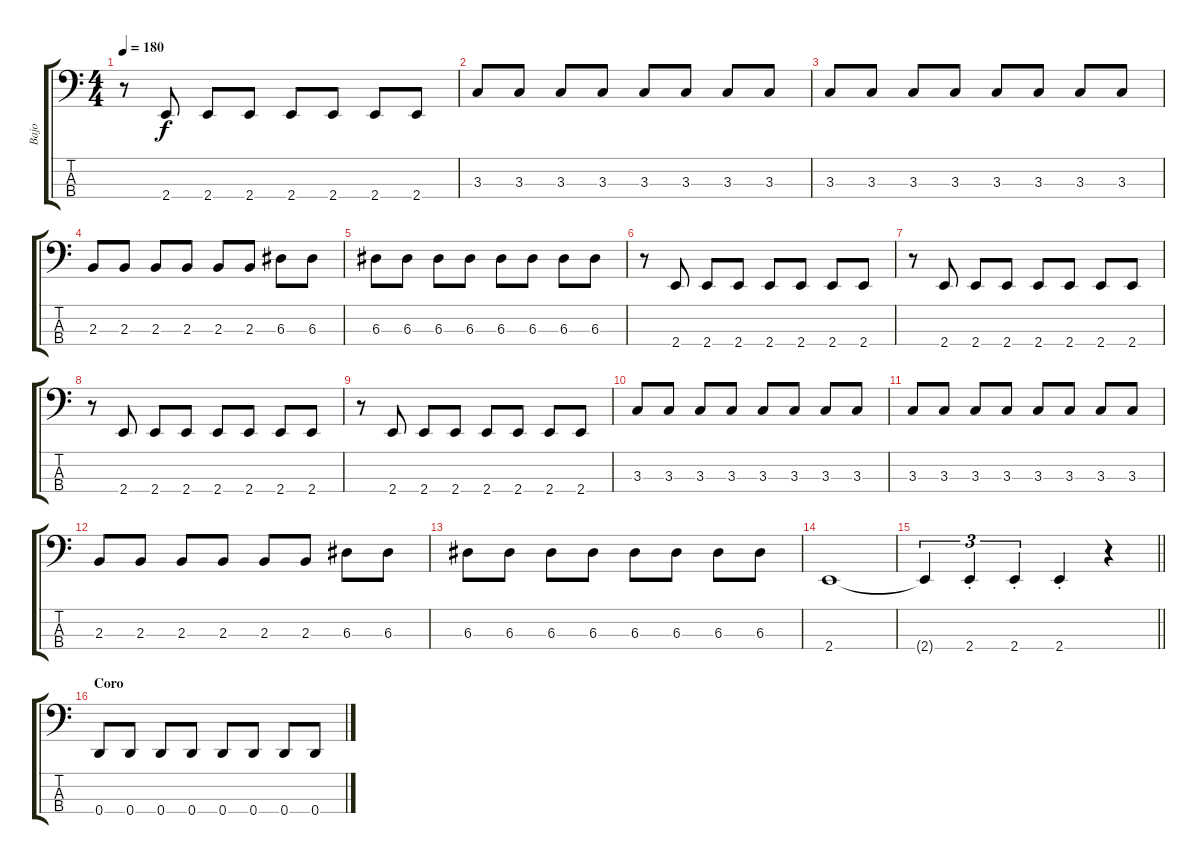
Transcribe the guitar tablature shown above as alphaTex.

\track ("Bajo" "Bajo") {instrument electricbassfinger bank 67}
\staff {score tabs}
\tuning (G2 D2 A1 D1) {hide}
\ts (4 4)
\tempo 180
\clef f4
\ks c
r.8{dy f} 2.4.8 2.4.8 2.4.8 2.4.8 2.4.8 2.4.8 2.4.8 |
3.3.8 3.3.8 3.3.8 3.3.8 3.3.8 3.3.8 3.3.8 3.3.8 |
3.3.8 3.3.8 3.3.8 3.3.8 3.3.8 3.3.8 3.3.8 3.3.8 |
2.3.8 2.3.8 2.3.8 2.3.8 2.3.8 2.3.8 6.3.8 6.3.8 |
6.3.8 6.3.8 6.3.8 6.3.8 6.3.8 6.3.8 6.3.8 6.3.8 |
r.8 2.4.8 2.4.8 2.4.8 2.4.8 2.4.8 2.4.8 2.4.8 |
r.8 2.4.8 2.4.8 2.4.8 2.4.8 2.4.8 2.4.8 2.4.8 |
r.8 2.4.8 2.4.8 2.4.8 2.4.8 2.4.8 2.4.8 2.4.8 |
r.8 2.4.8 2.4.8 2.4.8 2.4.8 2.4.8 2.4.8 2.4.8 |
3.3.8 3.3.8 3.3.8 3.3.8 3.3.8 3.3.8 3.3.8 3.3.8 |
3.3.8 3.3.8 3.3.8 3.3.8 3.3.8 3.3.8 3.3.8 3.3.8 |
2.3.8 2.3.8 2.3.8 2.3.8 2.3.8 2.3.8 6.3.8 6.3.8 |
6.3.8 6.3.8 6.3.8 6.3.8 6.3.8 6.3.8 6.3.8 6.3.8 |
2.4.1 |
\barLineRight lightlight
2.4{t}.4{tu (3 2)} 2.4{st}.4{tu (3 2)} 2.4{st}.4{tu (3 2)} 2.4{st}.4 r.4 |
\section ("" "Coro")
0.4.8 0.4.8 0.4.8 0.4.8 0.4.8 0.4.8 0.4.8 0.4.8
